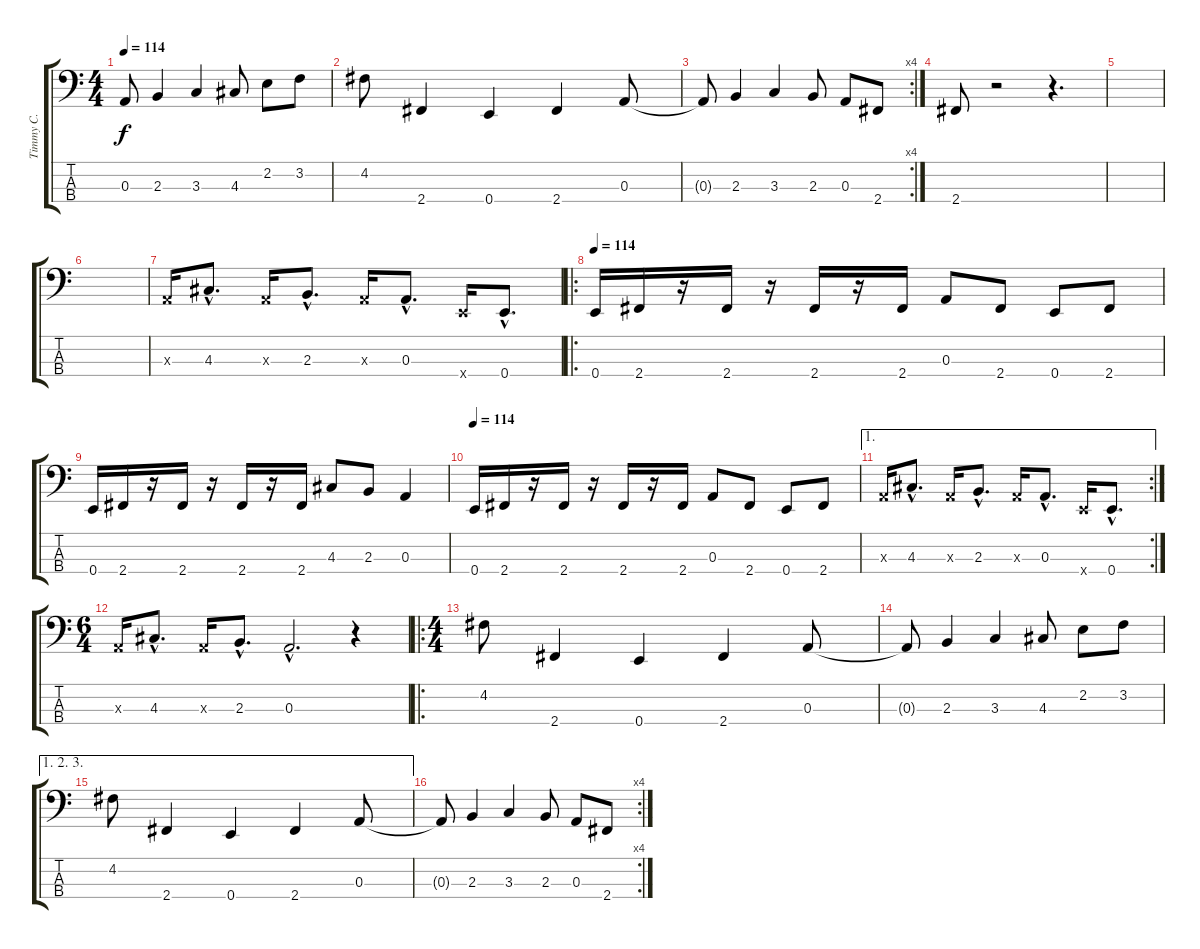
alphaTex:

\track ("Timmy C." "Timmy C.") {instrument electricbassfinger}
\staff {score tabs}
\tuning (G2 D2 A1 E1) {hide}
\ts (4 4)
\tempo 114
\clef f4
\ks c
0.3{t}.8{dy f} 2.3.4 3.3.4 4.3.8 2.2.8 3.2.8 |
4.2.8 2.4.4 0.4.4 2.4.4 0.3.8 |
\rc 4
0.3{t}.8 2.3.4 3.3.4 2.3.8 0.3.8 2.4.8 |
2.4.8 r.2 r.4{d} |
|
|
0.3{x}.16 4.3{hac}.8{d} 0.3{x}.16 2.3{hac}.8{d} 0.3{x}.16 0.3{hac}.8{d} 0.4{x}.16 0.4{hac}.8{d} |
\ro
\tempo 114
0.4.16 2.4.16 r.16 2.4.16 r.16 2.4.16 r.16 2.4.16 0.3.8 2.4.8 0.4.8 2.4.8 |
0.4.16 2.4.16 r.16 2.4.16 r.16 2.4.16 r.16 2.4.16 4.3.8 2.3.8 0.3.4 |
\tempo 114
0.4.16 2.4.16 r.16 2.4.16 r.16 2.4.16 r.16 2.4.16 0.3.8 2.4.8 0.4.8 2.4.8 |
\ae 1
\rc 2
0.3{x}.16 4.3{hac}.8{d} 0.3{x}.16 2.3{hac}.8{d} 0.3{x}.16 0.3{hac}.8{d} 0.4{x}.16 0.4{hac}.8{d} |
\ts (6 4)
0.3{x}.16 4.3{hac}.8{d} 0.3{x}.16 2.3{hac}.8{d} 0.3{hac}.2{d} r.4 |
\ro
\ts (4 4)
4.2.8 2.4.4 0.4.4 2.4.4 0.3.8 |
0.3{t}.8 2.3.4 3.3.4 4.3.8 2.2.8 3.2.8 |
\ae (1 2 3)
4.2.8 2.4.4 0.4.4 2.4.4 0.3.8 |
\rc 4
0.3{t}.8 2.3.4 3.3.4 2.3.8 0.3.8 2.4.8
